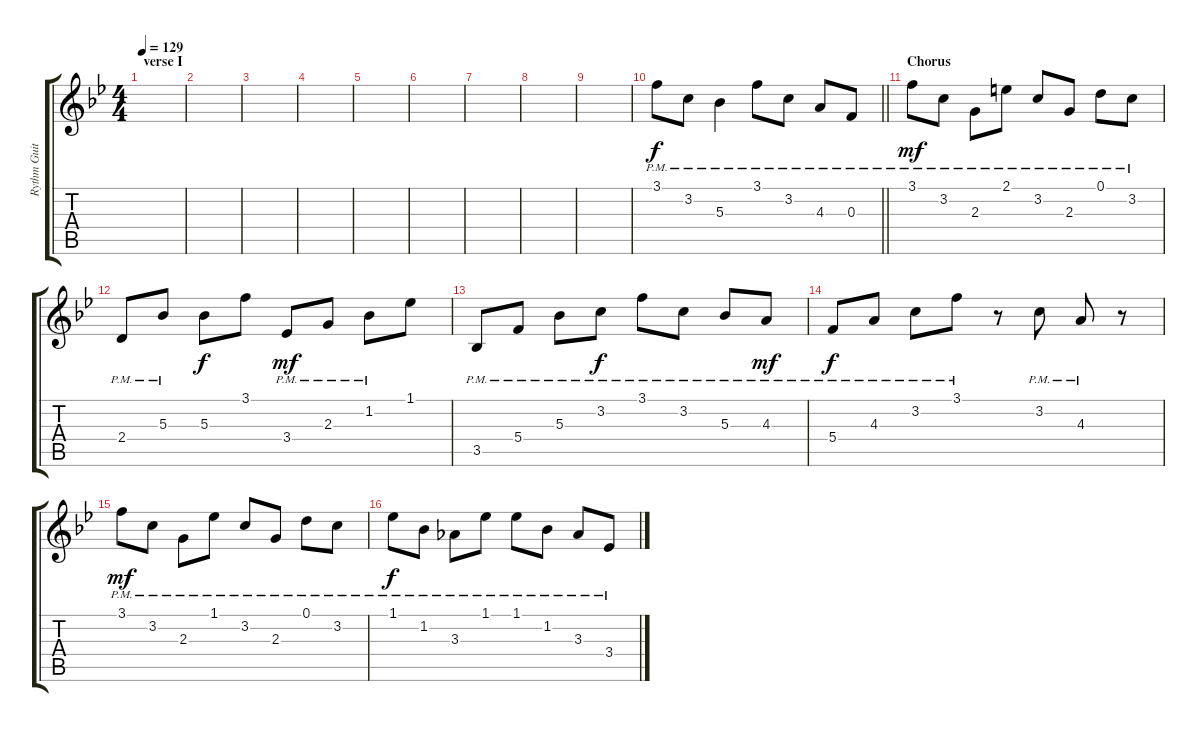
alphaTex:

\track ("Rythm Guitar (lead)" "Rythm Guit") {instrument overdrivenguitar}
\staff {score tabs}
\tuning (D4 A3 F3 C3 G2 C2) {hide}
\ts (4 4)
\section ("" "verse I")
\tempo 129
\clef g2
\ks bb
|
|
|
|
|
|
|
|
|
\barLineRight lightlight
3.1{pm}.8 3.2{pm}.8 5.3{pm}.4 3.1{pm}.8{dy f} 3.2{pm}.8 4.3{pm}.8 0.3{pm}.8 |
\section ("" "Chorus")
3.1{pm}.8{dy mf} 3.2{pm}.8 2.3{pm}.8 2.1{pm}.8 3.2{pm}.8 2.3{pm}.8 0.1{pm}.8 3.2{pm}.8 |
2.4{pm}.8 5.3{pm}.8 5.3.8{dy f} 3.1.8 3.4{pm}.8{dy mf} 2.3{pm}.8 1.2{pm}.8 1.1.8 |
3.5{pm}.8 5.4{pm}.8 5.3{pm}.8 3.2{pm}.8{dy f} 3.1{pm}.8 3.2{pm}.8 5.3{pm}.8 4.3{pm}.8{dy mf} |
5.4{pm}.8{dy f} 4.3{pm}.8 3.2{pm}.8 3.1{pm}.8 r.8 3.2{pm}.8 4.3{pm}.8 r.8 |
3.1{pm}.8{dy mf} 3.2{pm}.8 2.3{pm}.8 1.1{pm}.8 3.2{pm}.8 2.3{pm}.8 0.1{pm}.8 3.2{pm}.8 |
1.1{pm}.8{dy f} 1.2{pm}.8 3.3{pm}.8 1.1{pm}.8 1.1{pm}.8 1.2{pm}.8 3.3{pm}.8 3.4{pm}.8
